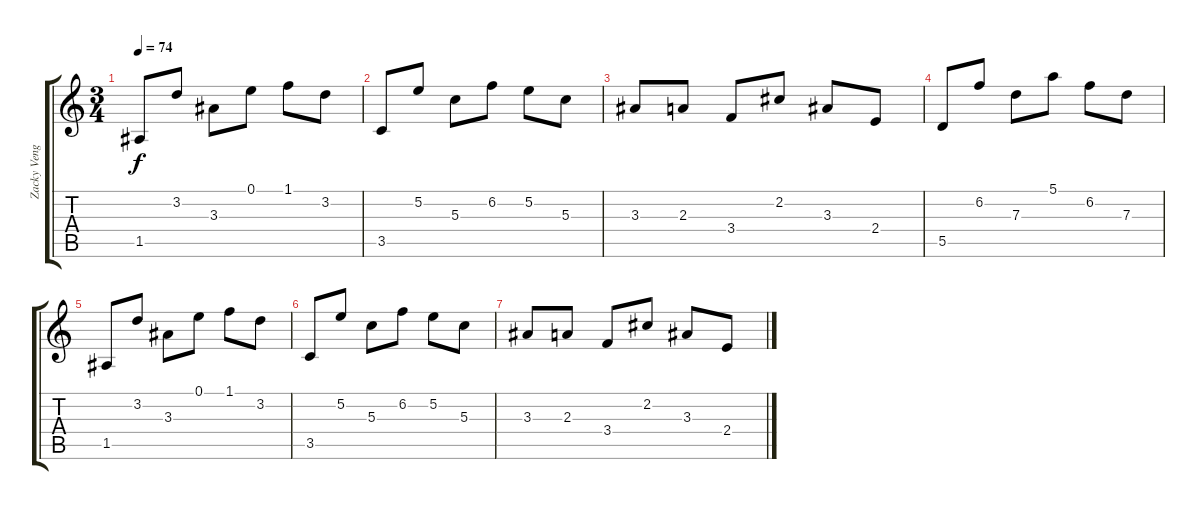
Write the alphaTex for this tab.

\track ("Zacky Vengeance (Clean Rhythm)" "Zacky Veng") {instrument electricguitarjazz}
\staff {score tabs}
\tuning (E4 B3 G3 D3 A2 D2) {hide}
\ts (3 4)
\tempo 74
\clef g2
\ks c
1.5.8{dy f} 3.2.8 3.3.8 0.1.8 1.1.8 3.2.8 |
3.5.8 5.2.8 5.3.8 6.2.8 5.2.8 5.3.8 |
3.3.8 2.3.8 3.4.8 2.2.8 3.3.8 2.4.8 |
5.5.8 6.2.8 7.3.8 5.1.8 6.2.8 7.3.8 |
1.5.8 3.2.8 3.3.8 0.1.8 1.1.8 3.2.8 |
3.5.8 5.2.8 5.3.8 6.2.8 5.2.8 5.3.8 |
3.3.8 2.3.8 3.4.8 2.2.8 3.3.8 2.4.8
